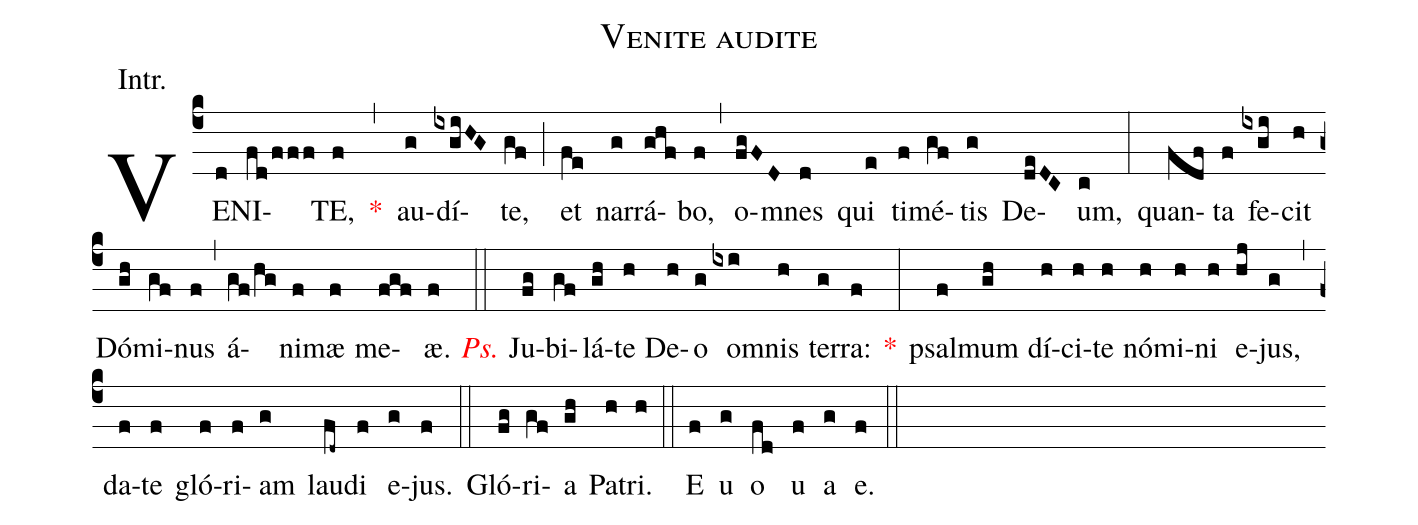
name:Venite audite;
annotation:Intr.;
mode:VI.;
office-part:Introit;
%%
(c4) VE(d)NI(fd/fff)TE,(f) <v>\red{*}</v>(,) au(g)dí(ixgiHG)te,(gf) (;) et(fe) nar(g)rá(ghf)bo,(f) (,) o(fgFD)mnes(d) qui(e) ti(f)mé(gf)tis(g) De(deDC)um,(c) (:) quan(fdf)ta(f) fe(ixgi)cit(h) Dó(gh)mi(gf)nus(f) (,) á(gf/hg)ni(f)mæ(f) me(fgf)æ.(f) (::) <v>\redit{Ps.}</v> Ju(fg)bi(gf)lá(gh)te(h) De(h)o(g) o(ixi)mnis(h) ter(g)ra:(f) <v>\red{*}</v>(:) psal(f)mum(gh) dí(h)ci(h)te(h) nó(h)mi(h)ni(h) e(hj)jus,(g) (,) da(f)te(f) gló(f)ri(f)am(g) lau(fd~)di(f) e(g)jus.(f) (::) Gló(fg)ri(gf)a(gh) Pa(h)tri.(h) (::) E(f) u(g) o(fd) u(f) a(g) e.(f) (::)
